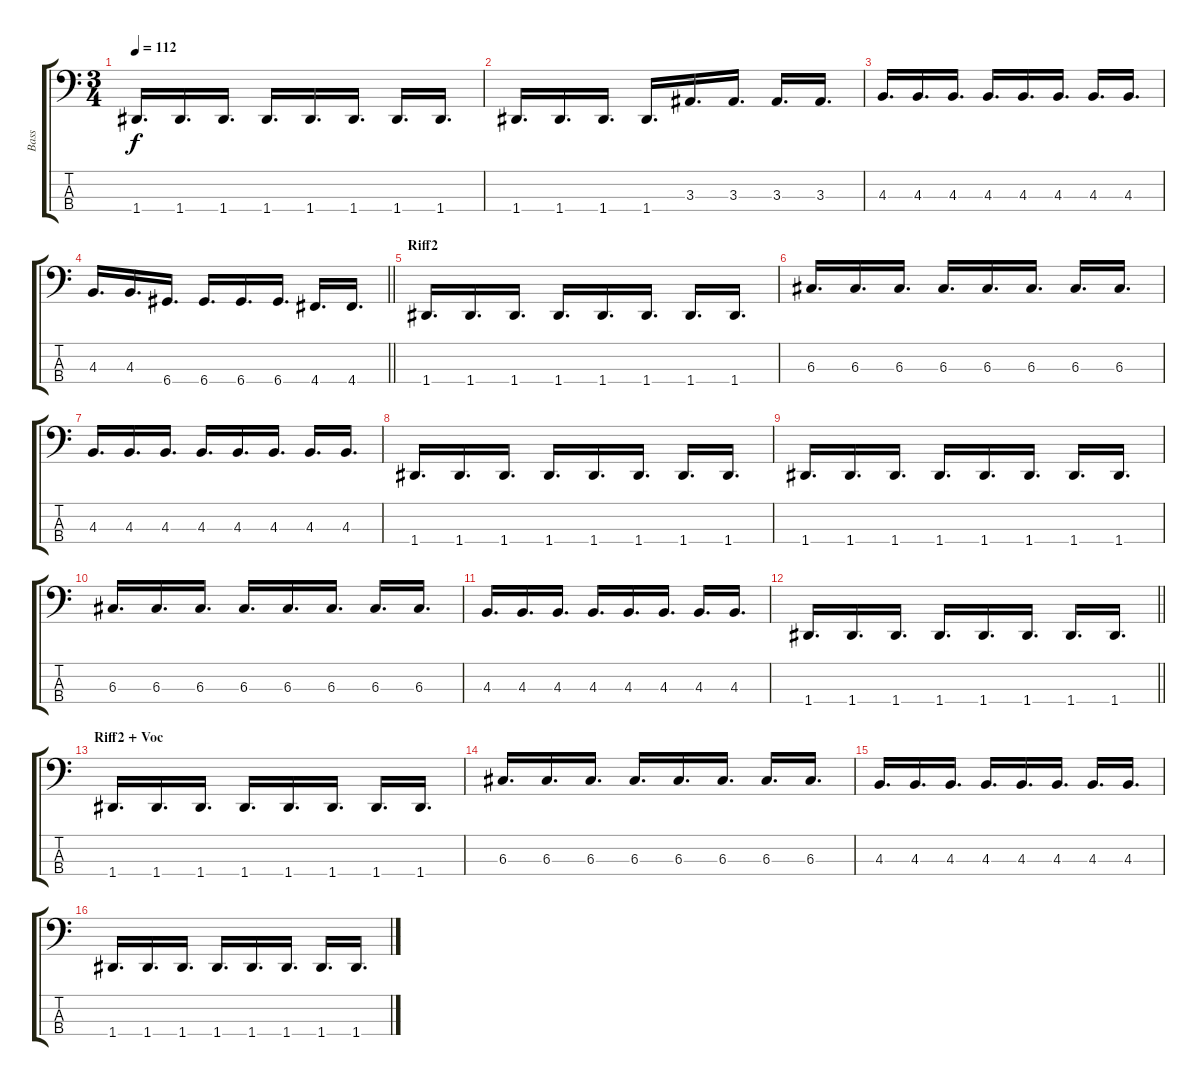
\track ("Bass" "Bass") {instrument electricbassfinger}
\staff {score tabs}
\tuning (F2 C2 G1 D1) {hide}
\ts (3 4)
\tempo 112
\clef f4
\ks c
1.4.16{d dy f} 1.4.16{d} 1.4.16{d} 1.4.16{d} 1.4.16{d} 1.4.16{d} 1.4.16{d} 1.4.16{d} |
1.4.16{d} 1.4.16{d} 1.4.16{d} 1.4.16{d} 3.3.16{d} 3.3.16{d} 3.3.16{d} 3.3.16{d} |
4.3.16{d} 4.3.16{d} 4.3.16{d} 4.3.16{d} 4.3.16{d} 4.3.16{d} 4.3.16{d} 4.3.16{d} |
\barLineRight lightlight
4.3.16{d} 4.3.16{d} 6.4.16{d} 6.4.16{d} 6.4.16{d} 6.4.16{d} 4.4.16{d} 4.4.16{d} |
\section ("" "Riff2")
1.4.16{d} 1.4.16{d} 1.4.16{d} 1.4.16{d} 1.4.16{d} 1.4.16{d} 1.4.16{d} 1.4.16{d} |
6.3.16{d} 6.3.16{d} 6.3.16{d} 6.3.16{d} 6.3.16{d} 6.3.16{d} 6.3.16{d} 6.3.16{d} |
4.3.16{d} 4.3.16{d} 4.3.16{d} 4.3.16{d} 4.3.16{d} 4.3.16{d} 4.3.16{d} 4.3.16{d} |
1.4.16{d} 1.4.16{d} 1.4.16{d} 1.4.16{d} 1.4.16{d} 1.4.16{d} 1.4.16{d} 1.4.16{d} |
1.4.16{d} 1.4.16{d} 1.4.16{d} 1.4.16{d} 1.4.16{d} 1.4.16{d} 1.4.16{d} 1.4.16{d} |
6.3.16{d} 6.3.16{d} 6.3.16{d} 6.3.16{d} 6.3.16{d} 6.3.16{d} 6.3.16{d} 6.3.16{d} |
4.3.16{d} 4.3.16{d} 4.3.16{d} 4.3.16{d} 4.3.16{d} 4.3.16{d} 4.3.16{d} 4.3.16{d} |
\barLineRight lightlight
1.4.16{d} 1.4.16{d} 1.4.16{d} 1.4.16{d} 1.4.16{d} 1.4.16{d} 1.4.16{d} 1.4.16{d} |
\section ("" "Riff2 + Voc")
1.4.16{d} 1.4.16{d} 1.4.16{d} 1.4.16{d} 1.4.16{d} 1.4.16{d} 1.4.16{d} 1.4.16{d} |
6.3.16{d} 6.3.16{d} 6.3.16{d} 6.3.16{d} 6.3.16{d} 6.3.16{d} 6.3.16{d} 6.3.16{d} |
4.3.16{d} 4.3.16{d} 4.3.16{d} 4.3.16{d} 4.3.16{d} 4.3.16{d} 4.3.16{d} 4.3.16{d} |
1.4.16{d} 1.4.16{d} 1.4.16{d} 1.4.16{d} 1.4.16{d} 1.4.16{d} 1.4.16{d} 1.4.16{d}
